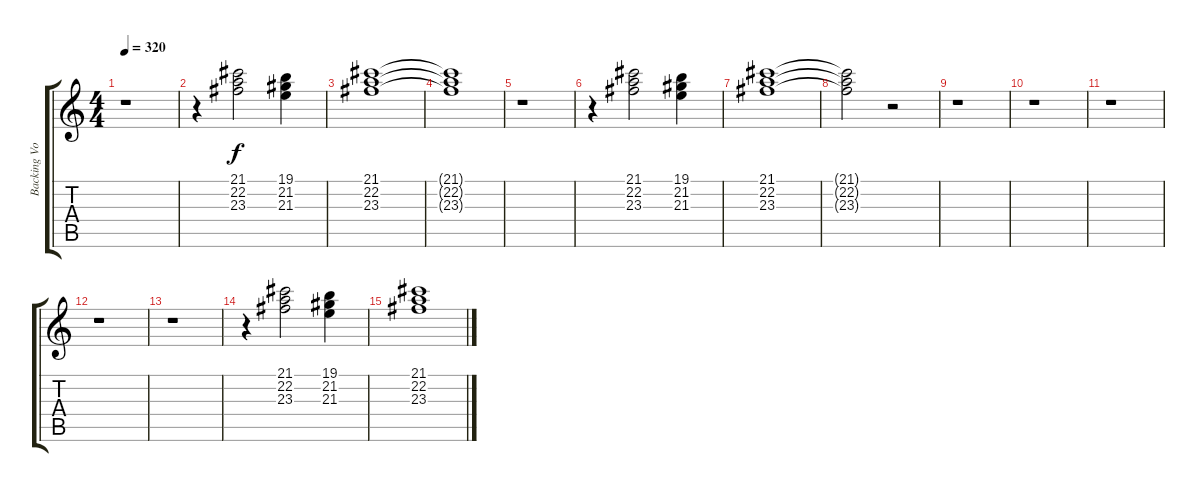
\track ("Backing Vocals" "Backing Vo") {instrument synthvoice}
\staff {score tabs}
\tuning (E4 B3 G3 D3 A2 E2) {hide}
\ts (4 4)
\tempo 320
\clef g2
\ks c
r.1{dy f} |
r.4 (21.1 22.2 23.3).2 (19.1 21.2 21.3).4 |
(21.1 22.2 23.3).1 |
(21.1{t} 22.2{t} 23.3{t}).1 |
r.1 |
r.4 (21.1 22.2 23.3).2 (19.1 21.2 21.3).4 |
(21.1 22.2 23.3).1 |
(21.1{t} 22.2{t} 23.3{t}).2 r.2 |
r.1 |
r.1 |
r.1 |
r.1 |
r.1 |
r.4 (21.1 22.2 23.3).2 (19.1 21.2 21.3).4 |
(21.1 22.2 23.3).1
